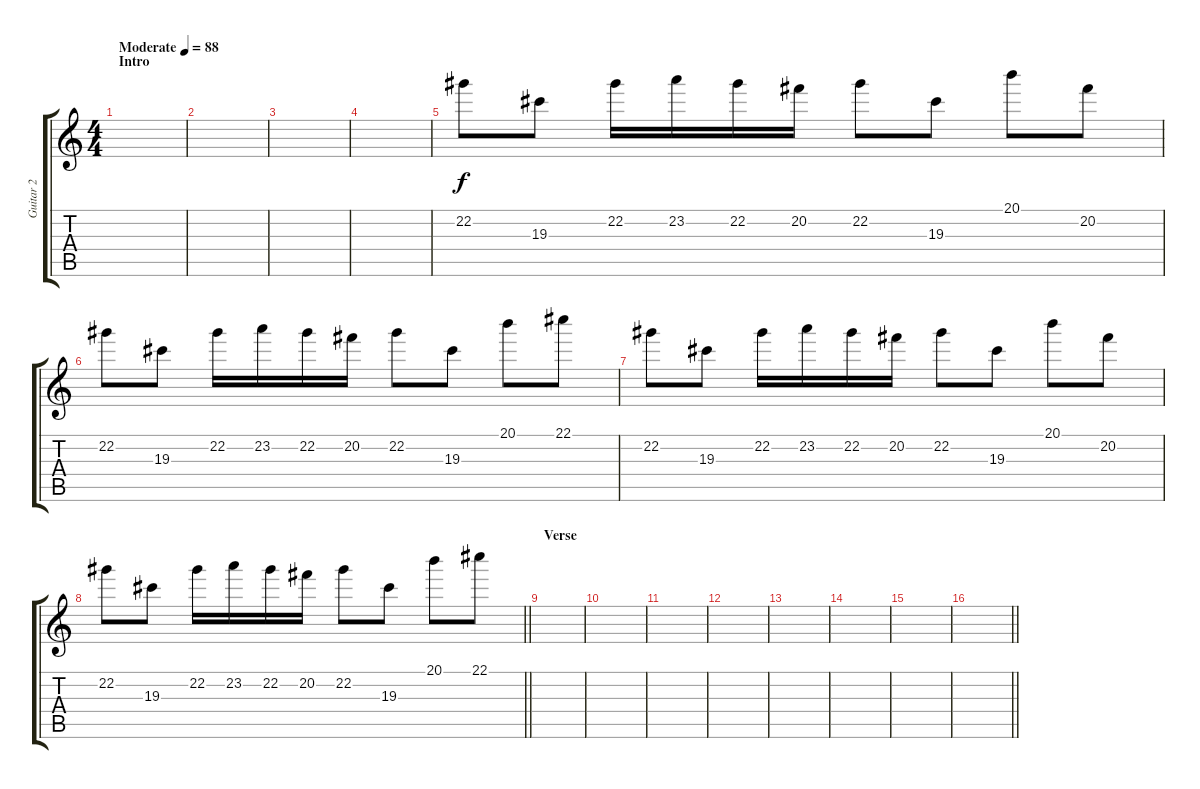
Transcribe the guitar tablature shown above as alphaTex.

\track ("Guitar 2" "Guitar 2") {instrument overdrivenguitar}
\staff {score tabs}
\tuning (Eb4 Bb3 Gb3 Db3 Ab2 Db3) {hide}
\ts (4 4)
\section ("" "Intro")
\tempo (88 "Moderate")
\clef g2
\ks c
|
|
|
|
22.2.8 19.3.8 22.2.16 23.2.16 22.2.16 20.2.16 22.2.8 19.3.8 20.1.8 20.2.8 |
22.2.8 19.3.8 22.2.16 23.2.16 22.2.16 20.2.16 22.2.8 19.3.8 20.1.8 22.1.8 |
22.2.8 19.3.8 22.2.16 23.2.16 22.2.16 20.2.16 22.2.8 19.3.8 20.1.8 20.2.8 |
\barLineRight lightlight
22.2.8 19.3.8 22.2.16 23.2.16 22.2.16 20.2.16 22.2.8 19.3.8 20.1.8 22.1.8 |
\section ("" "Verse")
|
|
|
|
|
|
|
\barLineRight lightlight
